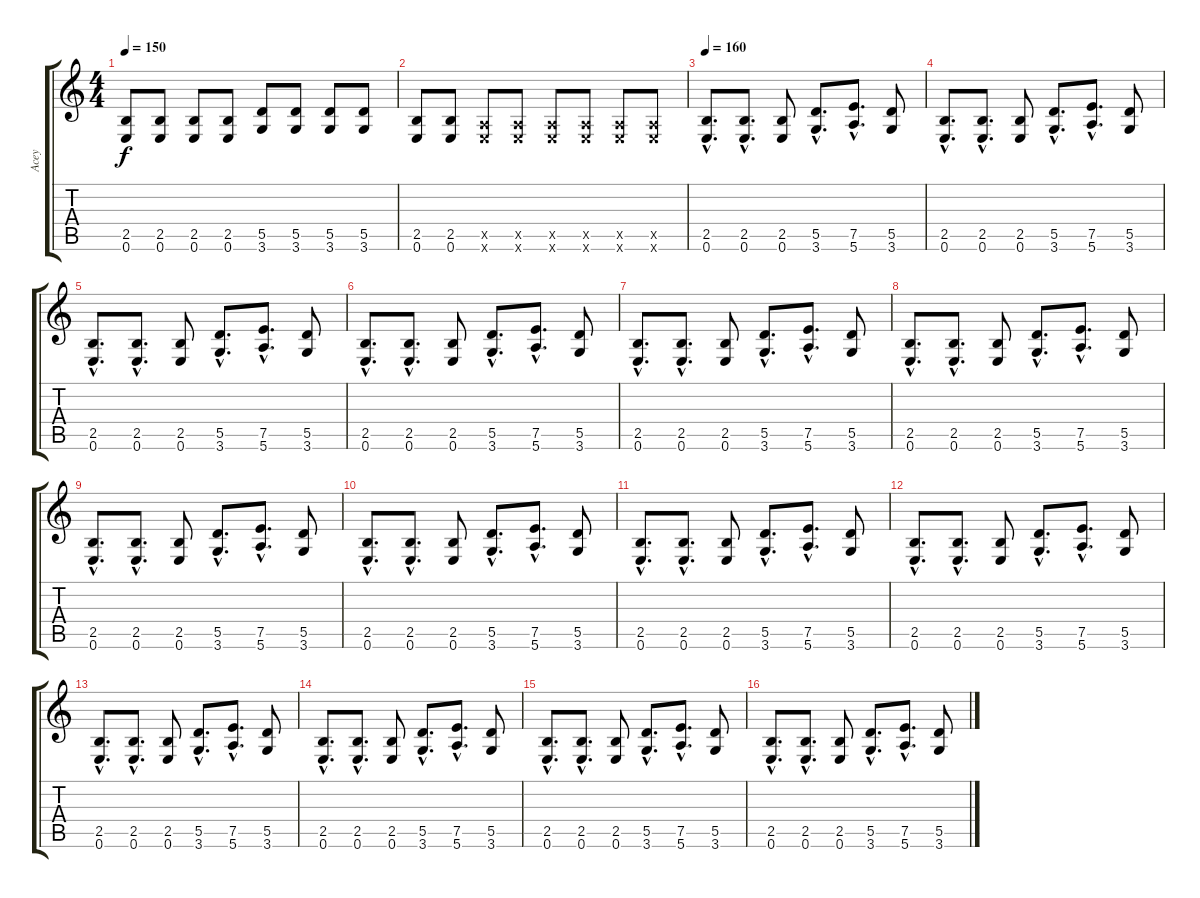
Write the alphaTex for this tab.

\track ("Acey" "Acey") {instrument distortionguitar}
\staff {score tabs}
\tuning (E4 B3 G3 D3 A2 E2) {hide}
\ts (4 4)
\tempo 150
\clef g2
\ks c
(2.5 0.6).8{dy f} (2.5 0.6).8 (2.5 0.6).8 (2.5 0.6).8 (5.5 3.6).8 (5.5 3.6).8 (5.5 3.6).8 (5.5 3.6).8 |
(2.5 0.6).8 (2.5 0.6).8 (0.5{x} 0.6{x}).8 (0.5{x} 0.6{x}).8 (0.5{x} 0.6{x}).8 (0.5{x} 0.6{x}).8 (0.5{x} 0.6{x}).8 (0.5{x} 0.6{x}).8 |
\tempo 160
(2.5{hac} 0.6{hac}).8{d} (2.5{hac} 0.6{hac}).8{d} (2.5 0.6).8 (5.5{hac} 3.6{hac}).8{d} (7.5{hac} 5.6{hac}).8{d} (5.5 3.6).8 |
(2.5{hac} 0.6{hac}).8{d} (2.5{hac} 0.6{hac}).8{d} (2.5 0.6).8 (5.5{hac} 3.6{hac}).8{d} (7.5{hac} 5.6{hac}).8{d} (5.5 3.6).8 |
(2.5{hac} 0.6{hac}).8{d} (2.5{hac} 0.6{hac}).8{d} (2.5 0.6).8 (5.5{hac} 3.6{hac}).8{d} (7.5{hac} 5.6{hac}).8{d} (5.5 3.6).8 |
(2.5{hac} 0.6{hac}).8{d} (2.5{hac} 0.6{hac}).8{d} (2.5 0.6).8 (5.5{hac} 3.6{hac}).8{d} (7.5{hac} 5.6{hac}).8{d} (5.5 3.6).8 |
(2.5{hac} 0.6{hac}).8{d} (2.5{hac} 0.6{hac}).8{d} (2.5 0.6).8 (5.5{hac} 3.6{hac}).8{d} (7.5{hac} 5.6{hac}).8{d} (5.5 3.6).8 |
(2.5{hac} 0.6{hac}).8{d} (2.5{hac} 0.6{hac}).8{d} (2.5 0.6).8 (5.5{hac} 3.6{hac}).8{d} (7.5{hac} 5.6{hac}).8{d} (5.5 3.6).8 |
(2.5{hac} 0.6{hac}).8{d} (2.5{hac} 0.6{hac}).8{d} (2.5 0.6).8 (5.5{hac} 3.6{hac}).8{d} (7.5{hac} 5.6{hac}).8{d} (5.5 3.6).8 |
(2.5{hac} 0.6{hac}).8{d} (2.5{hac} 0.6{hac}).8{d} (2.5 0.6).8 (5.5{hac} 3.6{hac}).8{d} (7.5{hac} 5.6{hac}).8{d} (5.5 3.6).8 |
(2.5{hac} 0.6{hac}).8{d} (2.5{hac} 0.6{hac}).8{d} (2.5 0.6).8 (5.5{hac} 3.6{hac}).8{d} (7.5{hac} 5.6{hac}).8{d} (5.5 3.6).8 |
(2.5{hac} 0.6{hac}).8{d} (2.5{hac} 0.6{hac}).8{d} (2.5 0.6).8 (5.5{hac} 3.6{hac}).8{d} (7.5{hac} 5.6{hac}).8{d} (5.5 3.6).8 |
(2.5{hac} 0.6{hac}).8{d} (2.5{hac} 0.6{hac}).8{d} (2.5 0.6).8 (5.5{hac} 3.6{hac}).8{d} (7.5{hac} 5.6{hac}).8{d} (5.5 3.6).8 |
(2.5{hac} 0.6{hac}).8{d} (2.5{hac} 0.6{hac}).8{d} (2.5 0.6).8 (5.5{hac} 3.6{hac}).8{d} (7.5{hac} 5.6{hac}).8{d} (5.5 3.6).8 |
(2.5{hac} 0.6{hac}).8{d} (2.5{hac} 0.6{hac}).8{d} (2.5 0.6).8 (5.5{hac} 3.6{hac}).8{d} (7.5{hac} 5.6{hac}).8{d} (5.5 3.6).8 |
(2.5{hac} 0.6{hac}).8{d} (2.5{hac} 0.6{hac}).8{d} (2.5 0.6).8 (5.5{hac} 3.6{hac}).8{d} (7.5{hac} 5.6{hac}).8{d} (5.5 3.6).8
